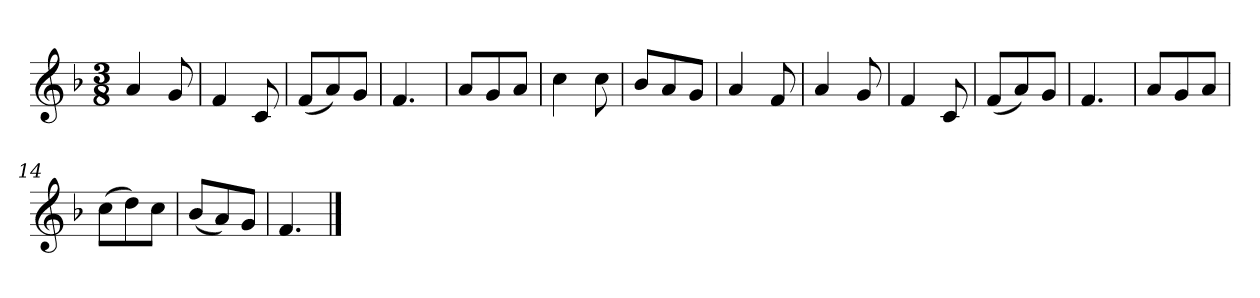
**kern
*part1
*staff1
*k[b-]
*M3/8
*MM120
=1
4a
8g
=2
4f
8c
=3
(8fL
8a)
8gJ
=4
4.f
=5
8aL
8g
8aJ
=6
4cc
8cc
=7
8b-L
8a
8gJ
=8
4a
8f
=9
4a
8g
=10
4f
8c
=11
(8fL
8a)
8gJ
=12
4.f
=13
8aL
8g
8aJ
=14
(8ccL
8dd)
8ccJ
=15
(8b-L
8a)
8gJ
=16
4.f
==
*-
